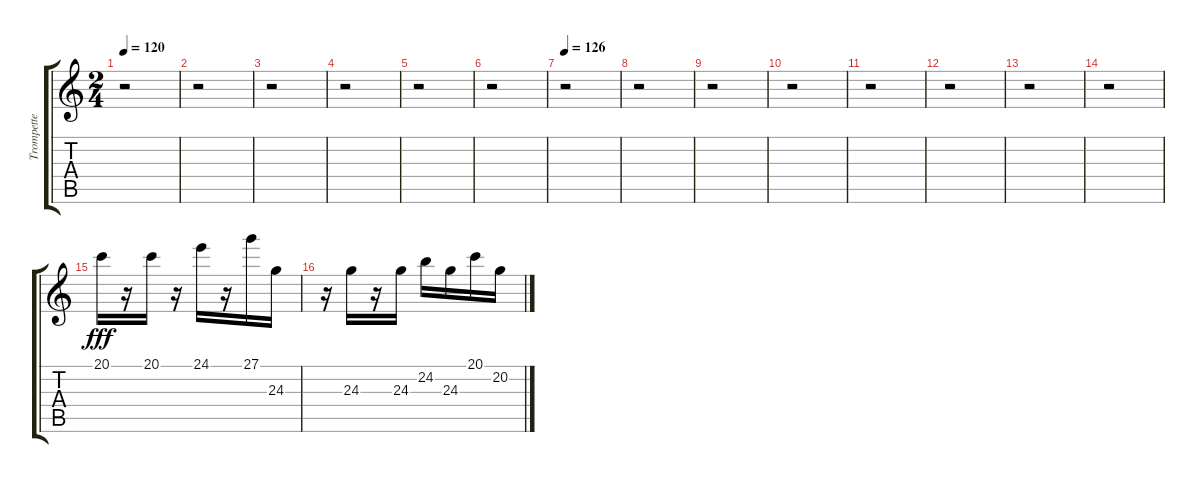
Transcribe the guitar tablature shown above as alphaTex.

\track ("Trompette Kojote" "Trompette ") {instrument trumpet}
\staff {score tabs}
\tuning (E4 B3 G3 D3 A2 E2) {hide}
\ts (2 4)
\tempo 120
\clef g2
\ks c
r.2{dy f} |
r.2 |
r.2 |
r.2 |
r.2 |
r.2 |
\tempo 126
r.2 |
r.2 |
r.2 |
r.2 |
r.2 |
r.2 |
r.2 |
r.2 |
20.1.16{dy fff} r.16 20.1.16 r.16 24.1.16 r.16 27.1.16 24.3.16 |
r.16 24.3.16 r.16 24.3.16 24.2.16 24.3.16 20.1.16 20.2.16
